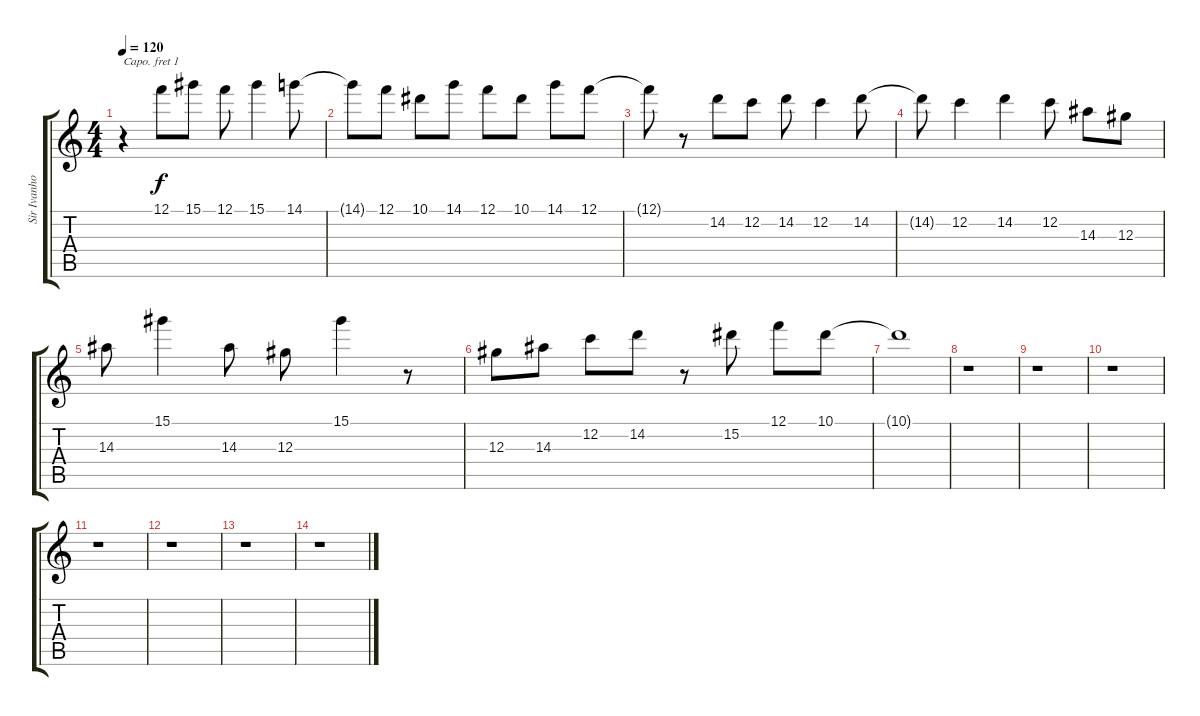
\track ("Sir Ivanhoe" "Sir Ivanho") {instrument acousticguitarsteel}
\staff {score tabs}
\capo 1
\tuning (E4 B3 G3 D3 A2 E2) {hide}
\ts (4 4)
\tempo 120
\clef g2
\ks c
r.4{dy f} 12.1.8 15.1.8 12.1.8 15.1.4 14.1.8 |
14.1{t}.8 12.1.8 10.1.8 14.1.8 12.1.8 10.1.8 14.1.8 12.1.8 |
12.1{t}.8 r.8 14.2.8 12.2.8 14.2.8 12.2.4 14.2.8 |
14.2{t}.8 12.2.4 14.2.4 12.2.8 14.3.8 12.3.8 |
14.3.8 15.1.4 14.3.8 12.3.8 15.1.4 r.8 |
12.3.8 14.3.8 12.2.8 14.2.8 r.8 15.2.8 12.1.8 10.1.8 |
10.1{t}.1 |
r.1 |
r.1 |
r.1 |
r.1 |
r.1 |
r.1 |
r.1
